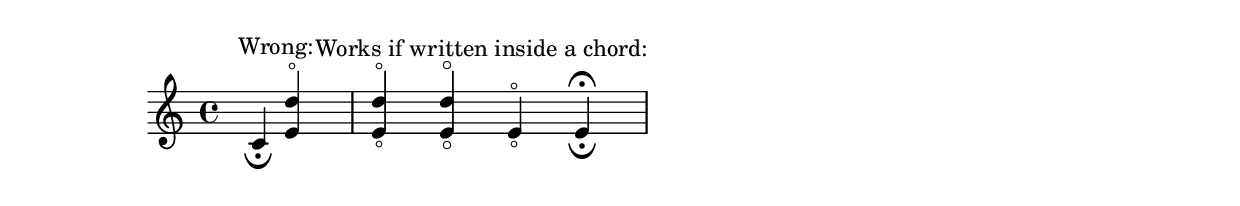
%% DO NOT EDIT this file manually; it is automatically
%% generated from LSR http://lsr.dsi.unimi.it
%% Make any changes in LSR itself, or in Documentation/snippets/new/ ,
%% and then run scripts/auxiliar/makelsr.py
%%
%% This file is in the public domain.
\version "2.17.6"

\header {
  lsrtags = "expressive-marks, tweaks-and-overrides, version-specific"

  texidoc = "
By default, LilyPond does not allow the same articulation (e.g., an
accent, a fermata, a flageolet, etc.) to be displayed above and below a
note. For example, c4_\\fermata^\\fermata will only show a fermata
below. The fermata above will simply be ignored. However, one can stick
scripts (just like fingerings) inside a chord, which means it is
possible to have as many articulations as desired. This approach has
the advantage that it ignores the stem and positions the articulation
relative to the note head. This can be seen in the case of the
flageolets in the snippet. To mimic the behaviour of scripts outside a
chord, 'add-stem-support would be required. So, the solution is to
write the note as a chord and add the articulations inside the <...>.
The direction will always be above, but one can tweak this via a
\\tweak: @code{<c-\\tweak direction #DOWN-\\fermata^\\fermata>}

"
  doctitle = "Showing the same articulation above and below a note or chord"
} % begin verbatim


% The same as \flageolet, just a little smaller
smallFlageolet =
#(let ((m (make-articulation "flageolet")))
   (set! (ly:music-property m 'tweaks)
         (acons 'font-size -2
                (ly:music-property m 'tweaks)))
   m)

\relative c' {
  s4^"Wrong:"
  c4_\fermata^\fermata % The second fermata is ignored!
  <e d'>4^\smallFlageolet_\smallFlageolet

  s4^"Works if written inside a chord:"
  <e_\smallFlageolet d'^\smallFlageolet>4
  <e_\flageolet d'^\flageolet>4
  <e_\smallFlageolet^\smallFlageolet>4
  <e_\fermata^\fermata>4
}
